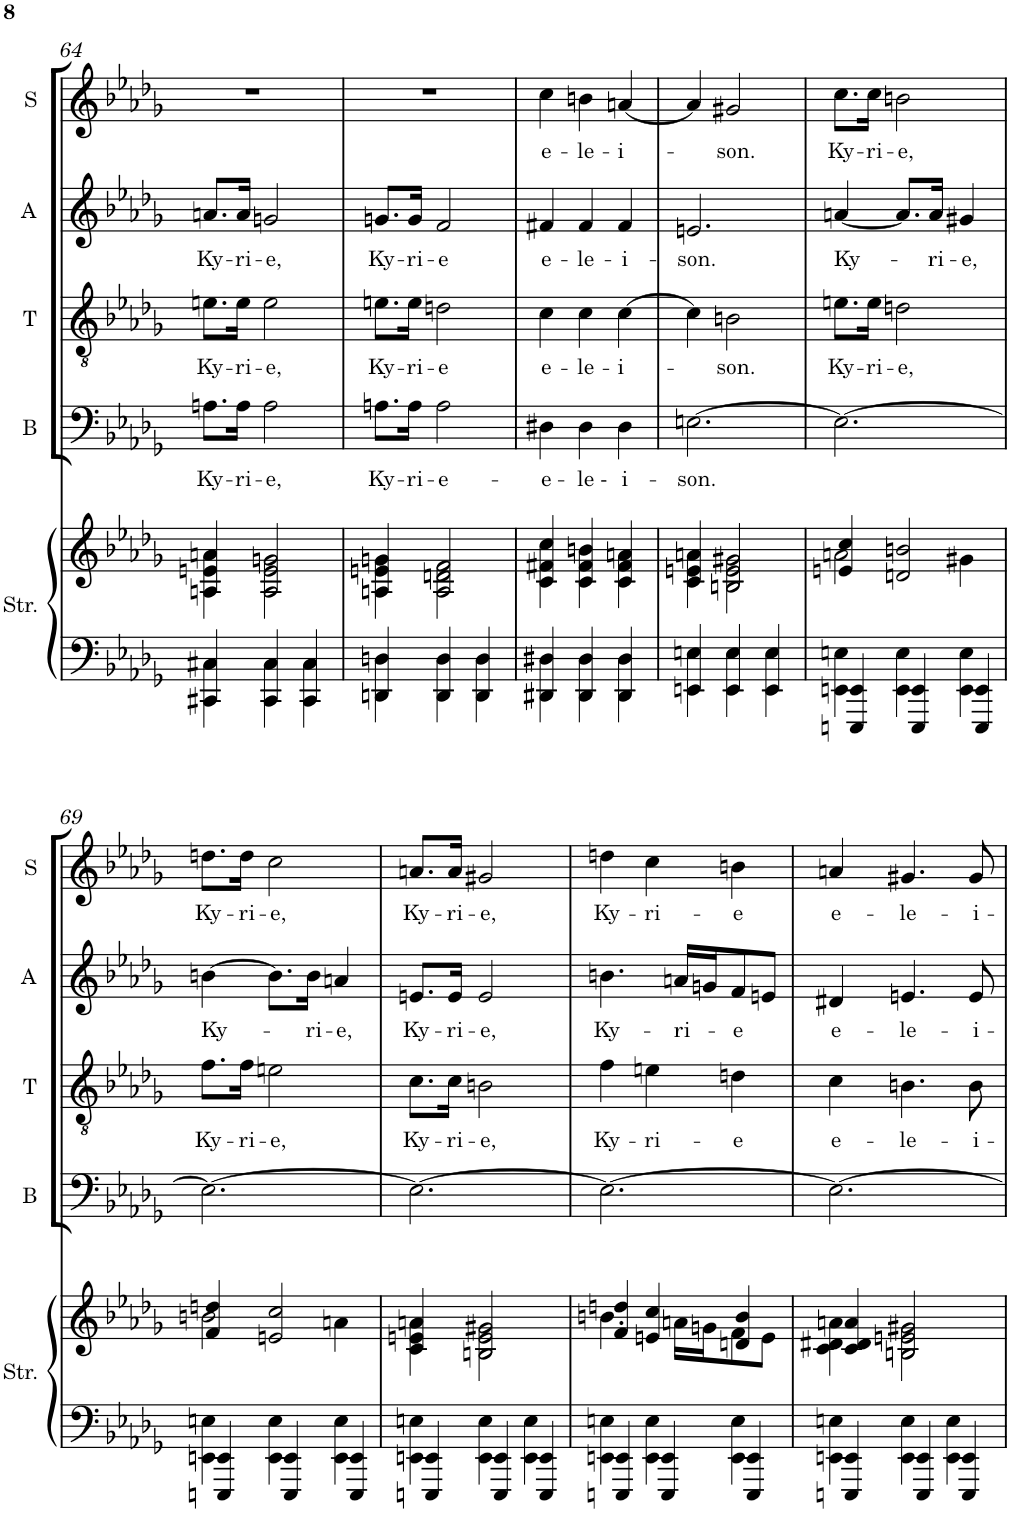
**kern	**kern	**kern	**text	**kern	**text	**kern	**text	**kern	**text
*part5	*part5	*part4	*part4	*part3	*part3	*part2	*part2	*part1	*part1
*staff6	*staff5	*staff4	*staff4	*staff3	*staff3	*staff2	*staff2	*staff1	*staff1
*I"Strings	*	*I"Bass	*	*I"Tenor	*	*I"Alto	*	*I"Soprano	*
*I'Str.	*	*I'B	*	*I'T	*	*I'A	*	*I'S	*
!!LO:PB:g=z
*clefF4	*clefG2	*clefF4	*	*clefGv2	*	*clefG2	*	*clefG2	*
*k[b-e-a-d-g-]	*k[b-e-a-d-g-]	*k[b-e-a-d-g-]	*	*k[b-e-a-d-g-]	*	*k[b-e-a-d-g-]	*	*k[b-e-a-d-g-]	*
*D-:	*D-:	*D-:	*	*D-:	*	*D-:	*	*D-:	*
*M3/4	*M3/4	*M3/4	*	*M3/4	*	*M3/4	*	*M3/4	*
=64	=64	=64	=64	=64	=64	=64	=64	=64	=64
*^	*^	*	*	*	*	*	*	*	*
!	!	!	!	!	!LO:LY:b	!	!LO:LY:b	!	!LO:LY:b	!	!
4CC#X/ 4C#X/	4CC#\ 4C#\	4An/ 4en/ 4an/	4A\ 4e\ 4a\	8.An\L	Ky-	8.en\L	Ky-	8.an/L	Ky-	2.r	.
!	!	!	!	!	!LO:LY:b	!	!LO:LY:b	!	!LO:LY:b	!	!
.	.	.	.	16A\Jk	-ri-	16e\Jk	-ri-	16a/Jk	-ri-	.	.
!	!	!	!	!	!LO:LY:b	!	!LO:LY:b	!	!LO:LY:b	!	!
4CC#/ 4C#/	4CC#\ 4C#\	2A/ 2e/ 2gn/	2A\ 2e\ 2g\	2A\	-e,	2e\	-e,	2gn/	-e,	.	.
4CC#/ 4C#/	4CC#\ 4C#\	.	.	.	.	.	.	.	.	.	.
=65	=65	=65	=65	=65	=65	=65	=65	=65	=65	=65	=65
!	!	!	!	!	!LO:LY:b	!	!LO:LY:b	!	!LO:LY:b	!	!
4DDn/ 4Dn/	4DD\ 4D\	4An/ 4en/ 4gn/	4A\ 4e\ 4g\	8.An\L	Ky-	8.en\L	Ky-	8.gn/L	Ky-	2.r	.
!	!	!	!	!	!LO:LY:b	!	!LO:LY:b	!	!LO:LY:b	!	!
.	.	.	.	16A\Jk	-ri-	16e\Jk	-ri-	16g/Jk	-ri-	.	.
!	!	!	!	!	!LO:LY:b	!	!LO:LY:b	!	!LO:LY:b	!	!
4DD/ 4D/	4DD\ 4D\	2A/ 2dn/ 2f/	2A\ 2d\ 2f\	2A\	-e-	2dn\	-e	2f/	-e	.	.
4DD/ 4D/	4DD\ 4D\	.	.	.	.	.	.	.	.	.	.
=66	=66	=66	=66	=66	=66	=66	=66	=66	=66	=66	=66
!	!	!	!	!	!LO:LY:b	!	!LO:LY:b	!	!LO:LY:b	!	!LO:LY:b
4DD#X/ 4D#X/	4DD#\ 4D#\	4c/ 4f#X/ 4cc/	4c\ 4f#\ 4cc\	4D#X\	-e-	4c\	e-	4f#X/	e-	4cc\	e-
!	!	!	!	!	!LO:LY:b	!	!LO:LY:b	!	!LO:LY:b	!	!LO:LY:b
4DD#/ 4D#/	4DD#\ 4D#\	4c/ 4f#/ 4bn/	4c\ 4f#\ 4b\	4D#\	-le -	4c\	-le-	4f#/	-le-	4bn\	-le-
!	!	!	!	!	!LO:LY:b	!	!LO:LY:b	!	!LO:LY:b	!	!LO:LY:b
4DD#/ 4D#/	4DD#\ 4D#\	4c/ 4f#/ 4an/	4c\ 4f#\ 4a\	4D#\	i-	[4c\	-i-	4f#/	-i-	[4an/	-i-
=67	=67	=67	=67	=67	=67	=67	=67	=67	=67	=67	=67
!	!	!	!	!	!LO:LY:b	!	!	!	!LO:LY:b	!	!
4EEn/ 4En/	4EE\ 4E\	4c/ 4en/ 4an/	4c\ 4e\ 4a\	[2.En\	-son.	4c\]	.	2.en/	-son.	4a/]	.
!	!	!	!	!	!	!	!LO:LY:b	!	!	!	!LO:LY:b
4EE/ 4E/	4EE\ 4E\	2Bn/ 2e/ 2g#X/	2B\ 2e\ 2g#\	.	.	2Bn\	-son.	.	.	2g#X/	-son.
4EE/ 4E/	4EE\ 4E\	.	.	.	.	.	.	.	.	.	.
=68	=68	=68	=68	=68	=68	=68	=68	=68	=68	=68	=68
!	!	!	!	!	!	!	!LO:LY:b	!	!LO:LY:b	!	!LO:LY:b
4EEEn/ 4EEn/	4EE\ 4En\	4en/ 4cc/	2an\	2.E\_	.	8.en\L	Ky-	[4an/	Ky-	8.cc\L	Ky-
!	!	!	!	!	!	!	!LO:LY:b	!	!	!	!LO:LY:b
.	.	.	.	.	.	16e\Jk	-ri-	.	.	16cc\Jk	-ri-
!	!	!	!	!	!	!	!LO:LY:b	!	!	!	!LO:LY:b
4EEE/ 4EE/	4EE\ 4E\	2dn/ 2bn/	.	.	.	2dn\	-e,	8.a/L]	.	2bn\	-e,
!	!	!	!	!	!	!	!	!	!LO:LY:b	!	!
.	.	.	.	.	.	.	.	16a/Jk	-ri-	.	.
!	!	!	!	!	!	!	!	!	!LO:LY:b	!	!
4EEE/ 4EE/	4EE\ 4E\	.	4g#X\	.	.	.	.	4g#X/	-e,	.	.
!!LO:LB:g=z
=69	=69	=69	=69	=69	=69	=69	=69	=69	=69	=69	=69
!	!	!	!	!	!	!	!LO:LY:b	!	!LO:LY:b	!	!LO:LY:b
4EEEn/ 4EEn/	4EE\ 4En\	4f/ 4ddn/	2bn\	2.E\_	.	8.f\L	Ky-	[4bn\	Ky-	8.ddn\L	Ky-
!	!	!	!	!	!	!	!LO:LY:b	!	!	!	!LO:LY:b
.	.	.	.	.	.	16f\Jk	-ri-	.	.	16dd\Jk	-ri-
!	!	!	!	!	!	!	!LO:LY:b	!	!	!	!LO:LY:b
4EEE/ 4EE/	4EE\ 4E\	2en/ 2cc/	.	.	.	2en\	-e,	8.b\L]	.	2cc\	-e,
!	!	!	!	!	!	!	!	!	!LO:LY:b	!	!
.	.	.	.	.	.	.	.	16b\Jk	-ri-	.	.
!	!	!	!	!	!	!	!	!	!LO:LY:b	!	!
4EEE/ 4EE/	4EE\ 4E\	.	4an\	.	.	.	.	4an/	-e,	.	.
=70	=70	=70	=70	=70	=70	=70	=70	=70	=70	=70	=70
!	!	!	!	!	!	!	!LO:LY:b	!	!LO:LY:b	!	!LO:LY:b
4EEEn/ 4EEn/	4EE\ 4En\	4c/ 4en/ 4an/	4c\ 4e\ 4a\	2.E\_	.	8.c\L	Ky-	8.en/L	Ky-	8.an/L	Ky-
!	!	!	!	!	!	!	!LO:LY:b	!	!LO:LY:b	!	!LO:LY:b
.	.	.	.	.	.	16c\Jk	-ri-	16e/Jk	-ri-	16a/Jk	-ri-
!	!	!	!	!	!	!	!LO:LY:b	!	!LO:LY:b	!	!LO:LY:b
4EEE/ 4EE/	4EE\ 4E\	2Bn/ 2e/ 2g#X/	2B\ 2e\ 2g#\	.	.	2Bn\	-e,	2e/	-e,	2g#X/	-e,
4EEE/ 4EE/	4EE\ 4E\	.	.	.	.	.	.	.	.	.	.
=71	=71	=71	=71	=71	=71	=71	=71	=71	=71	=71	=71
!	!	!	!	!	!	!	!LO:LY:b	!	!LO:LY:b	!	!LO:LY:b
4EEEn/ 4EEn/	4EE\ 4En\	4f/ 4ddn/	4.bn\	2.E\_	.	4f\	Ky-	4.bn\	Ky-	4ddn\	Ky-
!	!	!	!	!	!	!	!LO:LY:b	!	!	!	!LO:LY:b
4EEE/ 4EE/	4EE\ 4E\	4en/ 4cc/	.	.	.	4en\	-ri-	.	.	4cc\	-ri-
!	!	!	!	!	!	!	!	!	!LO:LY:b	!	!
.	.	.	16an\LL	.	.	.	.	16an/LL	-ri-	.	.
.	.	.	16gn\J	.	.	.	.	16gn/J	.	.	.
!	!	!	!	!	!	!	!LO:LY:b	!	!LO:LY:b	!	!LO:LY:b
4EEE/ 4EE/	4EE\ 4E\	4dn/ 4b/	8f\	.	.	4dn\	-e	8f/	-e	4bn\	-e
.	.	.	8e\J	.	.	.	.	8en/J	.	.	.
=72	=72	=72	=72	=72	=72	=72	=72	=72	=72	=72	=72
!	!	!	!	!	!	!	!LO:LY:b	!	!LO:LY:b	!	!LO:LY:b
4EEEn/ 4EEn/	4EE\ 4En\	4c/ 4d#X/ 4an/	4c\ 4d#\ 4a\	2.E\_	.	4c\	e-	4d#X/	e-	4an/	e-
!	!	!	!	!	!	!	!LO:LY:b	!	!LO:LY:b	!	!LO:LY:b
4EEE/ 4EE/	4EE\ 4E\	2Bn/ 2en/ 2g#X/	2B\ 2e\ 2g#\	.	.	4.Bn\	-le-	4.en/	-le-	4.g#X/	-le-
4EEE/ 4EE/	4EE\ 4E\	.	.	.	.	.	.	.	.	.	.
!	!	!	!	!	!	!	!LO:LY:b	!	!LO:LY:b	!	!LO:LY:b
.	.	.	.	.	.	8B\	-i-	8e/	-i-	8g#/	-i-
*v	*v	*	*	*	*	*	*	*	*	*	*
*	*v	*v	*	*	*	*	*	*	*	*
=	=	=	=	=	=	=	=	=	=
*-	*-	*-	*-	*-	*-	*-	*-	*-	*-
